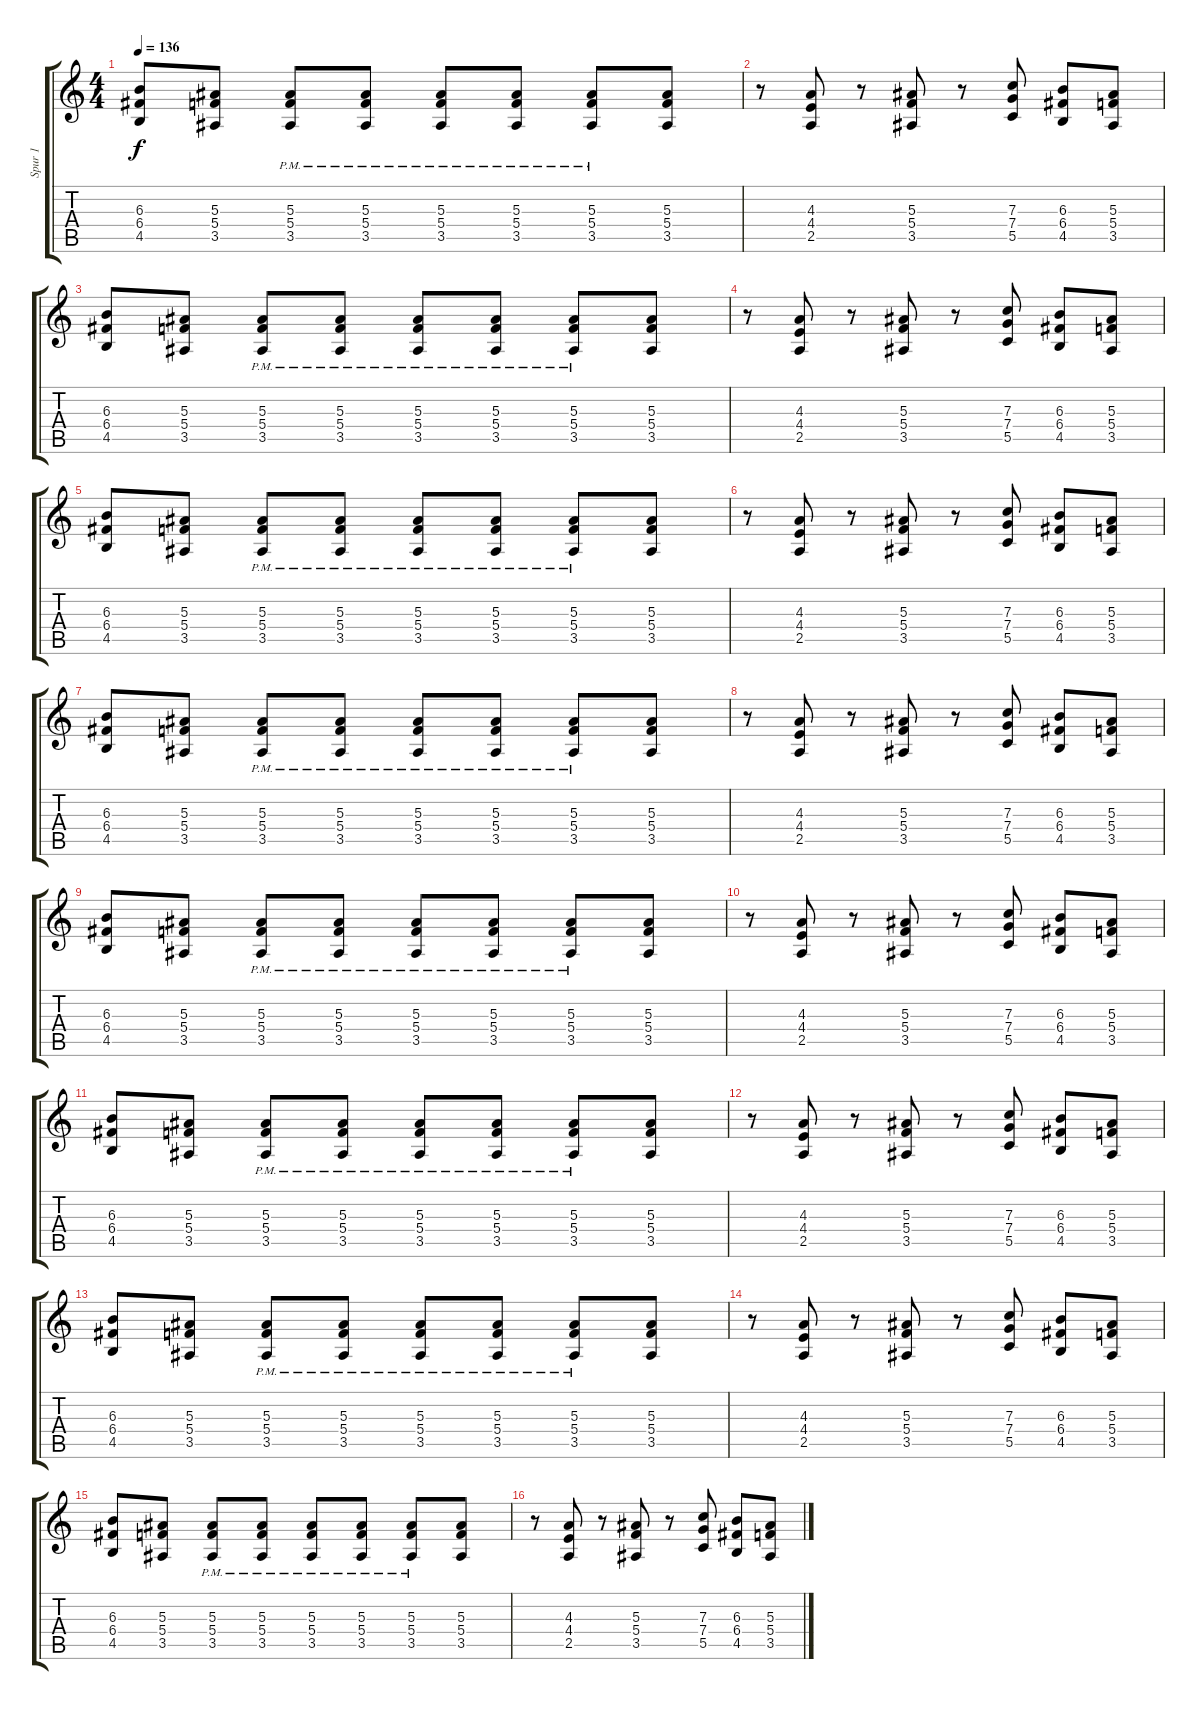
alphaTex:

\track ("Spur 1" "Spur 1") {instrument distortionguitar}
\staff {score tabs}
\tuning (D4 A3 F3 C3 G2 D2) {hide}
\ts (4 4)
\tempo 136
\clef g2
\ks c
(6.3 6.4 4.5).8{dy f} (5.3 5.4 3.5).8 (5.3{pm} 5.4{pm} 3.5{pm}).8 (5.3{pm} 5.4{pm} 3.5{pm}).8 (5.3{pm} 5.4{pm} 3.5{pm}).8 (5.3{pm} 5.4{pm} 3.5{pm}).8 (5.3{pm} 5.4{pm} 3.5{pm}).8 (5.3 5.4 3.5).8 |
r.8 (4.3 4.4 2.5).8 r.8 (5.3 5.4 3.5).8 r.8 (7.3 7.4 5.5).8 (6.3 6.4 4.5).8 (5.3 5.4 3.5).8 |
(6.3 6.4 4.5).8 (5.3 5.4 3.5).8 (5.3{pm} 5.4{pm} 3.5{pm}).8 (5.3{pm} 5.4{pm} 3.5{pm}).8 (5.3{pm} 5.4{pm} 3.5{pm}).8 (5.3{pm} 5.4{pm} 3.5{pm}).8 (5.3{pm} 5.4{pm} 3.5{pm}).8 (5.3 5.4 3.5).8 |
r.8 (4.3 4.4 2.5).8 r.8 (5.3 5.4 3.5).8 r.8 (7.3 7.4 5.5).8 (6.3 6.4 4.5).8 (5.3 5.4 3.5).8 |
(6.3 6.4 4.5).8 (5.3 5.4 3.5).8 (5.3{pm} 5.4{pm} 3.5{pm}).8 (5.3{pm} 5.4{pm} 3.5{pm}).8 (5.3{pm} 5.4{pm} 3.5{pm}).8 (5.3{pm} 5.4{pm} 3.5{pm}).8 (5.3{pm} 5.4{pm} 3.5{pm}).8 (5.3 5.4 3.5).8 |
r.8 (4.3 4.4 2.5).8 r.8 (5.3 5.4 3.5).8 r.8 (7.3 7.4 5.5).8 (6.3 6.4 4.5).8 (5.3 5.4 3.5).8 |
(6.3 6.4 4.5).8 (5.3 5.4 3.5).8 (5.3{pm} 5.4{pm} 3.5{pm}).8 (5.3{pm} 5.4{pm} 3.5{pm}).8 (5.3{pm} 5.4{pm} 3.5{pm}).8 (5.3{pm} 5.4{pm} 3.5{pm}).8 (5.3{pm} 5.4{pm} 3.5{pm}).8 (5.3 5.4 3.5).8 |
r.8 (4.3 4.4 2.5).8 r.8 (5.3 5.4 3.5).8 r.8 (7.3 7.4 5.5).8 (6.3 6.4 4.5).8 (5.3 5.4 3.5).8 |
(6.3 6.4 4.5).8 (5.3 5.4 3.5).8 (5.3{pm} 5.4{pm} 3.5{pm}).8 (5.3{pm} 5.4{pm} 3.5{pm}).8 (5.3{pm} 5.4{pm} 3.5{pm}).8 (5.3{pm} 5.4{pm} 3.5{pm}).8 (5.3{pm} 5.4{pm} 3.5{pm}).8 (5.3 5.4 3.5).8 |
r.8 (4.3 4.4 2.5).8 r.8 (5.3 5.4 3.5).8 r.8 (7.3 7.4 5.5).8 (6.3 6.4 4.5).8 (5.3 5.4 3.5).8 |
(6.3 6.4 4.5).8 (5.3 5.4 3.5).8 (5.3{pm} 5.4{pm} 3.5{pm}).8 (5.3{pm} 5.4{pm} 3.5{pm}).8 (5.3{pm} 5.4{pm} 3.5{pm}).8 (5.3{pm} 5.4{pm} 3.5{pm}).8 (5.3{pm} 5.4{pm} 3.5{pm}).8 (5.3 5.4 3.5).8 |
r.8 (4.3 4.4 2.5).8 r.8 (5.3 5.4 3.5).8 r.8 (7.3 7.4 5.5).8 (6.3 6.4 4.5).8 (5.3 5.4 3.5).8 |
(6.3 6.4 4.5).8 (5.3 5.4 3.5).8 (5.3{pm} 5.4{pm} 3.5{pm}).8 (5.3{pm} 5.4{pm} 3.5{pm}).8 (5.3{pm} 5.4{pm} 3.5{pm}).8 (5.3{pm} 5.4{pm} 3.5{pm}).8 (5.3{pm} 5.4{pm} 3.5{pm}).8 (5.3 5.4 3.5).8 |
r.8 (4.3 4.4 2.5).8 r.8 (5.3 5.4 3.5).8 r.8 (7.3 7.4 5.5).8 (6.3 6.4 4.5).8 (5.3 5.4 3.5).8 |
(6.3 6.4 4.5).8 (5.3 5.4 3.5).8 (5.3{pm} 5.4{pm} 3.5{pm}).8 (5.3{pm} 5.4{pm} 3.5{pm}).8 (5.3{pm} 5.4{pm} 3.5{pm}).8 (5.3{pm} 5.4{pm} 3.5{pm}).8 (5.3{pm} 5.4{pm} 3.5{pm}).8 (5.3 5.4 3.5).8 |
r.8 (4.3 4.4 2.5).8 r.8 (5.3 5.4 3.5).8 r.8 (7.3 7.4 5.5).8 (6.3 6.4 4.5).8 (5.3 5.4 3.5).8
